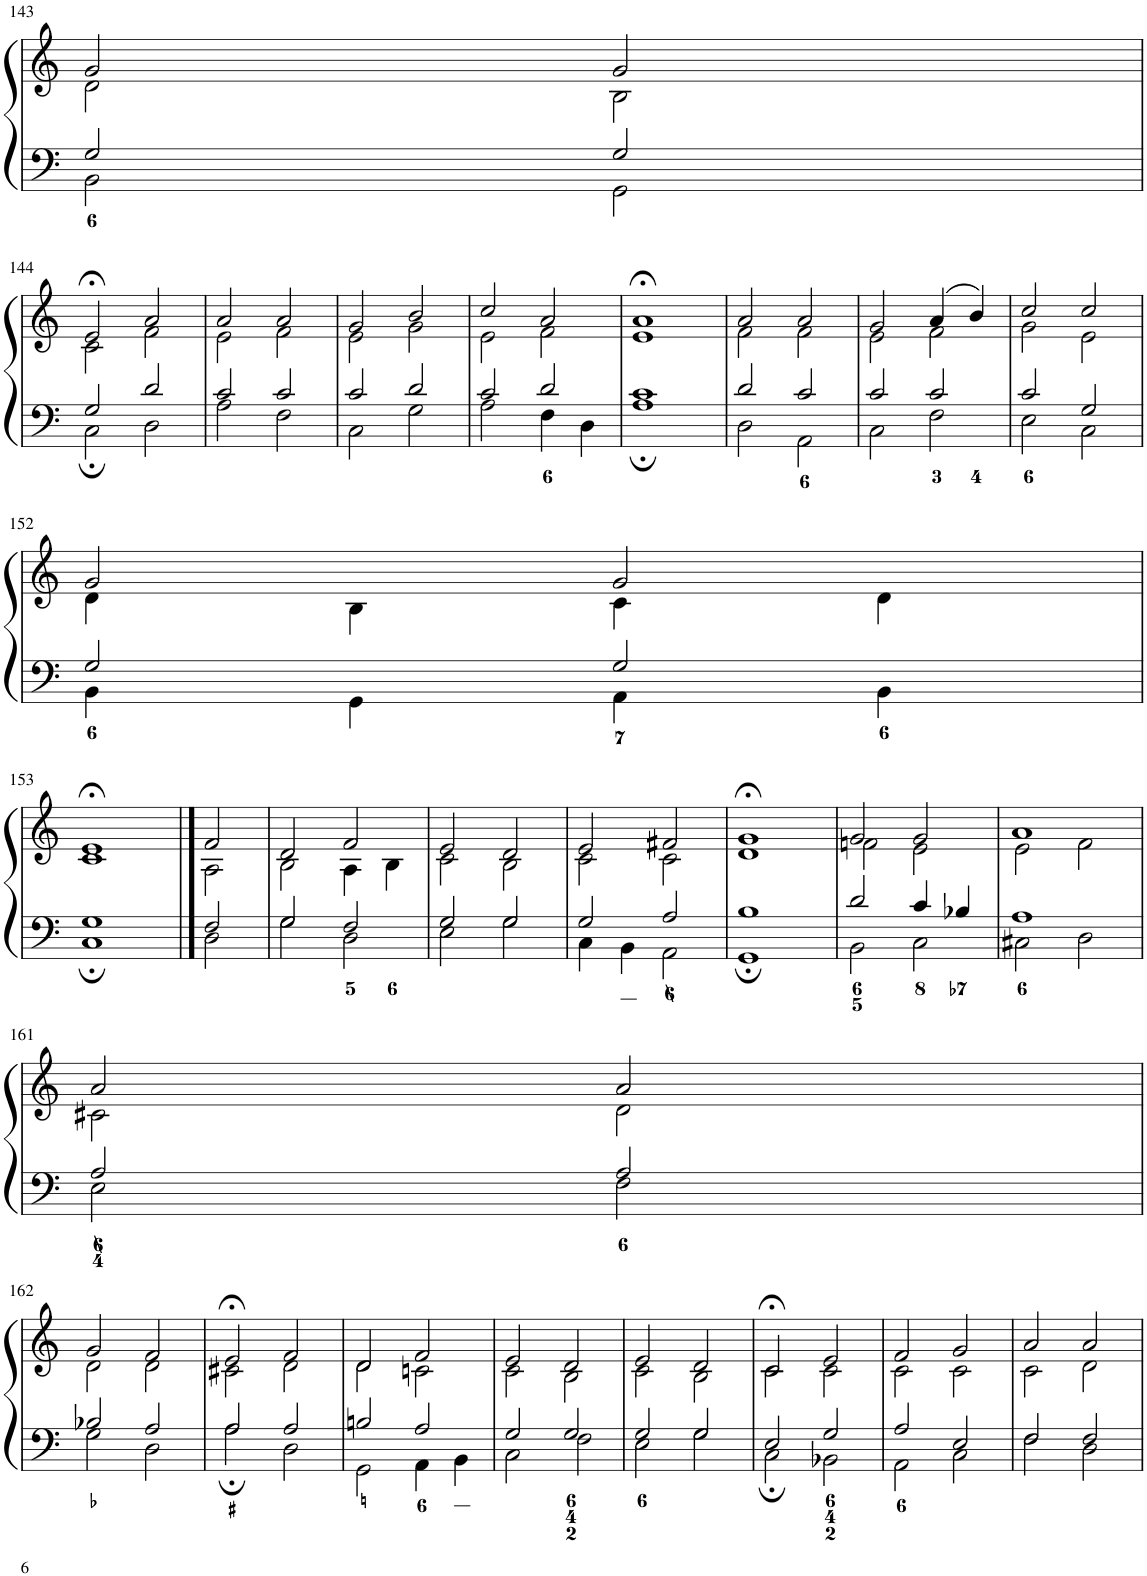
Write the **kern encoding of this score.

**kern	**kern
*part1	*part1
*staff2	*staff1
*I"Piano	*
*I'Pno.	*
!!LO:PB:g=z
*clefF4	*clefG2
*k[]	*k[]
*M4/4	*M4/4
*met(c)	*met(c)
=143	=143
*^	*^
2G/	2BB\	2g/	2d\
2G/	2GG\	2g/	2B\
!!LO:LB:g=z	!!
=144	=144	=144	=144
2G/	2C;\	2e;</	2c\
2d/	2D\	2a/	2f\
=145	=145	=145	=145
2c/	2A\	2a/	2e\
2c/	2F\	2a/	2f\
=146	=146	=146	=146
2c/	2C\	2g/	2e\
2d/	2G\	2b/	2g\
=147	=147	=147	=147
2c/	2A\	2cc/	2e\
2d/	4F\	2a/	2f\
.	4D\	.	.
=148	=148	=148	=148
1c	1A;	1a;<	1e
=149	=149	=149	=149
2d/	2D\	2a/	2f\
2c/	2AA\	2a/	2f\
=150	=150	=150	=150
2c/	2C\	2g/	2e\
2c/	2F\	(4a/	2f\
.	.	4b/)	.
=151	=151	=151	=151
2c/	2E\	2cc/	2g\
2G/	2C\	2cc/	2e\
!!LO:LB:g=z	!!
=152	=152	=152	=152
2G/	4BB\	2g/	4d\
.	4GG\	.	4B\
2G/	4AA\	2g/	4c\
.	4BB\	.	4d\
!!LO:LB:g=z	!!
=153	=153	=153	=153
1G	1C;	1e;<	1c
==154	==154	==154	==154
2F/	2D\	2f/	2A\
=155	=155	=155	=155
2G/	2G\	2d/	2B\
2F/	2D\	2f/	4A\
.	.	.	4B\
=156	=156	=156	=156
2G/	2E\	2e/	2c\
2G/	2G\	2d/	2B\
=157	=157	=157	=157
2G/	4C\	2e/	2c\
.	4BB\	.	.
2A/	2AA\	2f#X/	2c\
=158	=158	=158	=158
1B	1GG;	1g;<	1d
=159	=159	=159	=159
2d/	2BB\	2g/	2fn\
4c/	2C\	2g/	2e\
4B-X/	.	.	.
=160	=160	=160	=160
1A	2C#X\	1a	2e\
.	2D\	.	2f\
!!LO:LB:g=z	!!
=161	=161	=161	=161
2A/	2E\	2a/	2c#X\
2A/	2F\	2a/	2d\
!!LO:LB:g=z	!!
=162	=162	=162	=162
2B-X/	2G\	2g/	2d\
2A/	2D\	2f/	2d\
=163	=163	=163	=163
2A/	2A;\	2e;</	2c#X\
2A/	2D\	2f/	2d\
=164	=164	=164	=164
2Bn/	2GG\	2d/	2d\
2A/	4AA\	2f/	2cn\
.	4BB\	.	.
=165	=165	=165	=165
2G/	2C\	2e/	2c\
2G/	2F\	2d/	2B\
=166	=166	=166	=166
2G/	2E\	2e/	2c\
2G/	2G\	2d/	2B\
=167	=167	=167	=167
2E/	2C;\	2c;</	2c\
2G/	2BB-X\	2e/	2c\
=168	=168	=168	=168
2A/	2AA\	2f/	2c\
2E/	2C\	2g/	2c\
=169	=169	=169	=169
2F/	2F\	2a/	2c\
2F/	2D\	2a/	2d\
*v	*v	*	*
*	*v	*v
=	=
*-	*-
